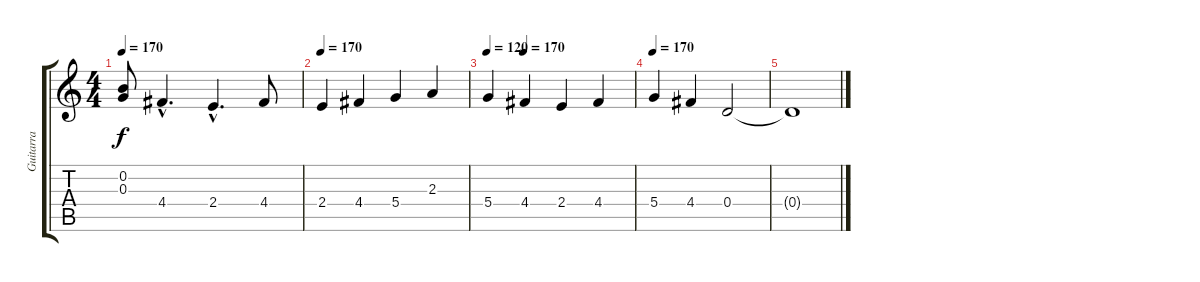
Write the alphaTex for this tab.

\track ("Guitarra " "Guitarra ") {instrument distortionguitar}
\staff {score tabs}
\tuning (E4 B3 G3 D3 A2 E2) {hide}
\ts (4 4)
\tempo 170
\clef g2
\ks c
(0.2 0.3{t}).8{dy f} 4.4{hac}.4{d} 2.4{hac}.4{d} 4.4.8 |
\tempo 170
2.4.4 4.4.4 5.4.4 2.3.4 |
\tempo 120
\tempo (170 0.25)
5.4.4 4.4.4 2.4.4 4.4.4 |
\tempo 170
5.4.4 4.4.4 0.4.2 |
0.4{t}.1
